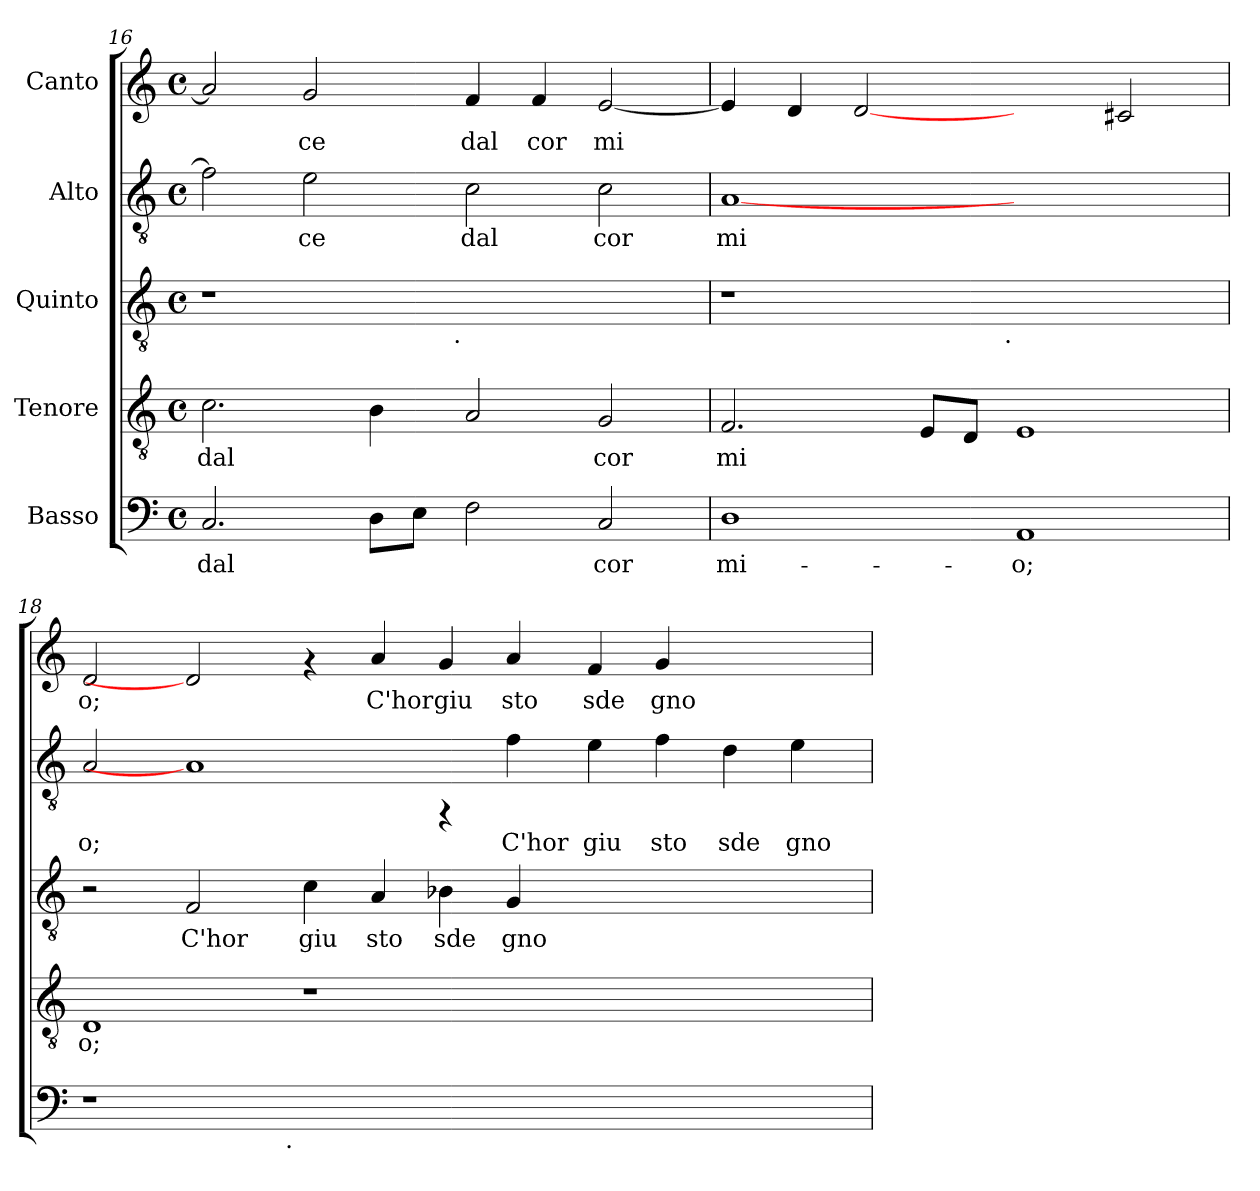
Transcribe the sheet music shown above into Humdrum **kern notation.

**kern	**text	**kern	**text	**kern	**text	**kern	**text	**kern	**text
*part5	*part5	*part4	*part4	*part3	*part3	*part2	*part2	*part1	*part1
*staff5	*staff5	*staff4	*staff4	*staff3	*staff3	*staff2	*staff2	*staff1	*staff1
*I"Basso	*	*I"Tenore	*	*I"Quinto	*	*I"Alto	*	*I"Canto	*
*clefF4	*	*clefGv2	*	*clefGv2	*	*clefGv2	*	*clefG2	*
*k[]	*	*k[]	*	*k[]	*	*k[]	*	*k[]	*
*C:	*	*C:	*	*C:	*	*C:	*	*C:	*
*M4/4	*	*M4/4	*	*M4/4	*	*M4/4	*	*M4/4	*
*met(c)	*	*met(c)	*	*met(c)	*	*met(c)	*	*met(c)	*
=16	=16	=16	=16	=16	=16	=16	=16	=16	=16
!	!LO:LY:b:cj	!	!LO:LY:b:cj	!	!	!	!LO:LY:b:cj	!	!LO:LY:b:cj
*	*	*	*	*^	*	*	*	*	*
2.C/	dal	2.c\	dal	1r	2ryy	.	2f\]	.	2a/]	.
!	!	!	!	!	!	!	!	!LO:LY:b:cj	!	!LO:LY:b:cj
.	.	.	.	.	4ryy	.	2e\	ce	2g/	ce
!	!LO:LY:b:cj	!	!LO:LY:b:cj	!	!	!	!	!	!	!
8D\L	.	4B\	.	.	8...ryy	.	.	.	.	.
!	!LO:LY:b:cj	!	!	!	!	!	!	!	!	!
8E\J	.	.	.	.	.	.	.	.	.	.
!	!	!	!	!	!LO:TX:b:t=.	!	!	!	!	!
.	.	.	.	.	1ryy	.	.	.	.	.
!	!LO:LY:b:cj	!	!LO:LY:b:cj	!	!	!	!	!LO:LY:b:cj	!	!LO:LY:b:cj
2F\	.	2A/	.	1ryy	.	.	2c\	dal	4f/	dal
!	!	!	!	!	!	!	!	!	!	!LO:LY:b:cj
.	.	.	.	.	.	.	.	.	4f/	cor
!	!LO:LY:b:cj	!	!LO:LY:b:cj	!	!	!	!	!LO:LY:b:cj	!	!LO:LY:b:cj
2C/	cor	2G/	cor	.	.	.	2c\	cor	[<2e/	mi
.	.	.	.	.	64ryy	.	.	.	.	.
=17	=17	=17	=17	=17	=17	=17	=17	=17	=17	=17
!	!LO:LY:b:cj	!	!LO:LY:b:cj	!	!	!	!	!LO:LY:b:cj	!	!LO:LY:b:cj
1D	mi-	2.F/	mi	1r	2ryy	.	[1A	mi	4e/]	.
!	!	!	!	!	!	!	!	!	!	!LO:LY:b:cj
.	.	.	.	.	.	.	.	.	4d/	.
!	!	!	!	!	!	!	!	!	!	!LO:LY:b:cj
.	.	.	.	.	4ryy	.	.	.	[2d	.
!	!	!	!LO:LY:b:cj	!	!	!	!	!	!	!
.	.	8E/L	.	.	8...ryy	.	.	.	.	.
!	!	!	!LO:LY:b:cj	!	!	!	!	!	!	!
.	.	8D/J	.	.	.	.	.	.	.	.
!	!	!	!	!	!LO:TX:b:t=.	!	!	!	!	!
.	.	.	.	.	1ryy	.	.	.	.	.
!	!LO:LY:b:cj	!	!LO:LY:b:cj	!	!	!	!	!	!	!
1AA	-o;	1E	.	1ryy	.	.	1ryy	.	2ryy	.
!	!	!	!	!	!	!	!	!	!	!LO:LY:b:cj
.	.	.	.	.	.	.	.	.	2c#/	.
.	.	.	.	.	64ryy	.	.	.	.	.
=18	=18	=18	=18	=18	=18	=18	=18	=18	=18	=18
!	!	!	!LO:LY:b:cj	!	!	!	!	!LO:LY:b:cj	!	!LO:LY:b:cj
*^	*	*	*	*v	*v	*	*	*	*	*
1r	2ryy	.	1D	o;	2r	.	2A/	o;	2d/	o;
!	!	!	!	!	!	!LO:LY:b:cj	!	!	!	!
.	4...ryy	.	.	.	2F/	C'hor	1A]	.	2d]	.
!	!LO:TX:b:t=.	!	!	!	!	!	!	!	!	!
.	1ryy	.	.	.	.	.	.	.	.	.
!	!	!	!	!	!	!LO:LY:b:cj	!	!	!	!
0ryy	.	.	1r	.	4c\	giu	.	.	4rf	.
!	!	!	!	!	!	!LO:LY:b:cj	!	!	!	!LO:LY:b:cj
.	.	.	.	.	4A/	sto	.	.	4a/	C'hor
!	!	!	!	!	!	!LO:LY:b:cj	!	!	!	!LO:LY:b:cj
.	.	.	.	.	4B-X\	sde	4rFF	.	4g/	giu
!	!	!	!	!	!	!LO:LY:b:cj	!	!LO:LY:b:cj	!	!LO:LY:b:cj
.	.	.	.	.	4G/	gno	4f\	C'hor	4a/	sto
.	1ryy	.	.	.	.	.	.	.	.	.
!	!	!	!	!	!	!	!	!LO:LY:b:cj	!	!LO:LY:b:cj
.	.	.	1ryy	.	1ryy	.	4e\	giu	4f/	sde
!	!	!	!	!	!	!	!	!LO:LY:b:cj	!	!LO:LY:b:cj
.	.	.	.	.	.	.	4f\	sto	4g/	gno
!	!	!	!	!	!	!	!	!LO:LY:b:cj	!	!
.	.	.	.	.	.	.	4d\	sde	2ryy	.
!	!	!	!	!	!	!	!	!LO:LY:b:cj	!	!
.	.	.	.	.	.	.	4e\	gno	.	.
.	32ryy	.	.	.	.	.	.	.	.	.
*v	*v	*	*	*	*	*	*	*	*	*
=	=	=	=	=	=	=	=	=	=
*-	*-	*-	*-	*-	*-	*-	*-	*-	*-
